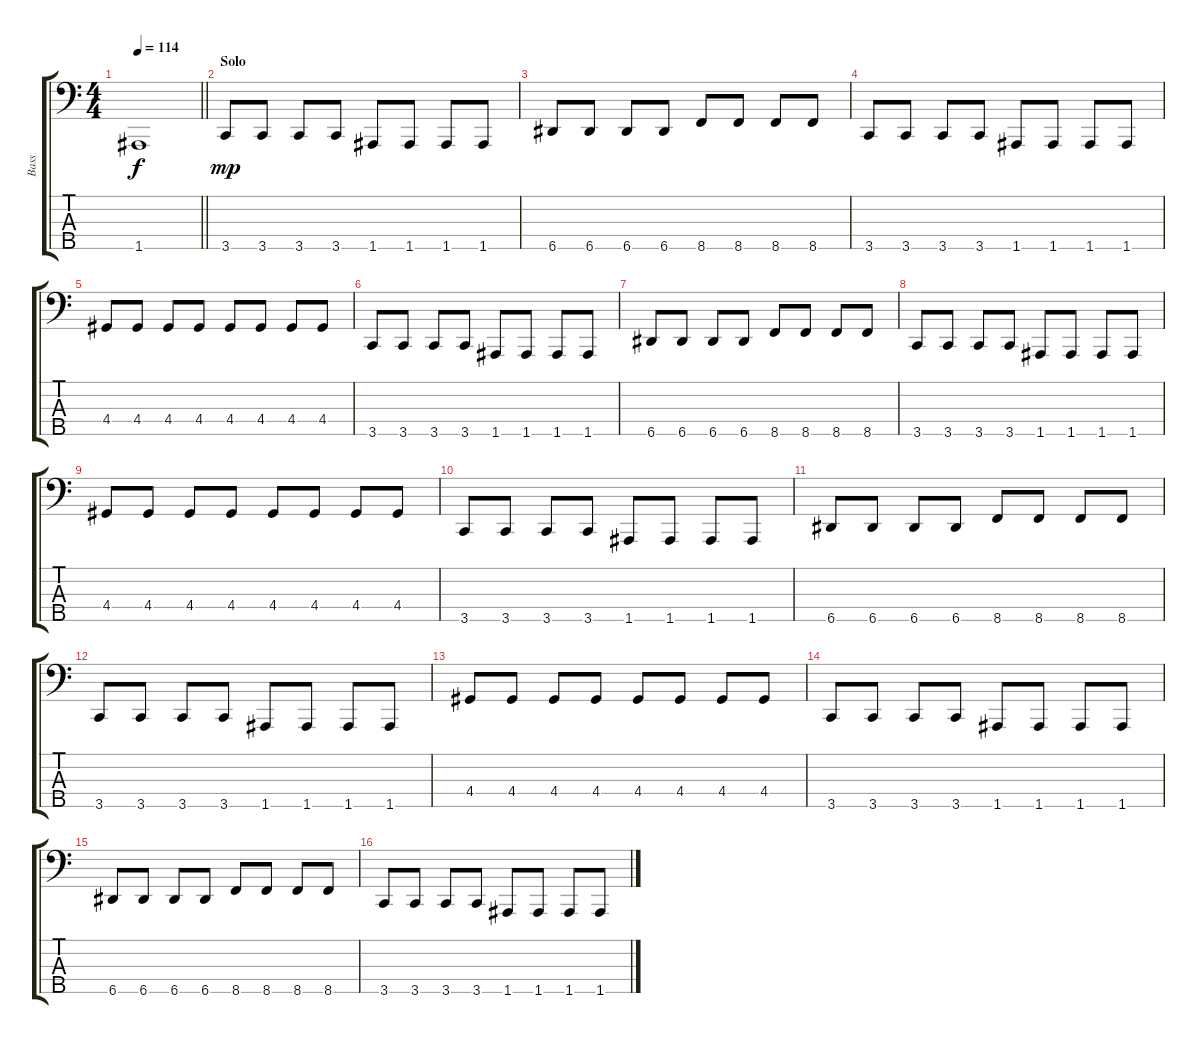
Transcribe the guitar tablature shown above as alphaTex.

\track ("Bass" "Bass") {instrument electricbassfinger}
\staff {score tabs}
\tuning (G2 D2 A1 E1 A0) {hide}
\ts (4 4)
\tempo 114
\clef f4
\barLineRight lightlight
\ks c
1.5.1{dy f} |
\section ("" "Solo")
3.5.8{dy mp} 3.5.8 3.5.8 3.5.8 1.5.8 1.5.8 1.5.8 1.5.8 |
6.5.8 6.5.8 6.5.8 6.5.8 8.5.8 8.5.8 8.5.8 8.5.8 |
3.5.8 3.5.8 3.5.8 3.5.8 1.5.8 1.5.8 1.5.8 1.5.8 |
4.4.8 4.4.8 4.4.8 4.4.8 4.4.8 4.4.8 4.4.8 4.4.8 |
3.5.8 3.5.8 3.5.8 3.5.8 1.5.8 1.5.8 1.5.8 1.5.8 |
6.5.8 6.5.8 6.5.8 6.5.8 8.5.8 8.5.8 8.5.8 8.5.8 |
3.5.8 3.5.8 3.5.8 3.5.8 1.5.8 1.5.8 1.5.8 1.5.8 |
4.4.8 4.4.8 4.4.8 4.4.8 4.4.8 4.4.8 4.4.8 4.4.8 |
3.5.8 3.5.8 3.5.8 3.5.8 1.5.8 1.5.8 1.5.8 1.5.8 |
6.5.8 6.5.8 6.5.8 6.5.8 8.5.8 8.5.8 8.5.8 8.5.8 |
3.5.8 3.5.8 3.5.8 3.5.8 1.5.8 1.5.8 1.5.8 1.5.8 |
4.4.8 4.4.8 4.4.8 4.4.8 4.4.8 4.4.8 4.4.8 4.4.8 |
3.5.8 3.5.8 3.5.8 3.5.8 1.5.8 1.5.8 1.5.8 1.5.8 |
6.5.8 6.5.8 6.5.8 6.5.8 8.5.8 8.5.8 8.5.8 8.5.8 |
3.5.8 3.5.8 3.5.8 3.5.8 1.5.8 1.5.8 1.5.8 1.5.8
